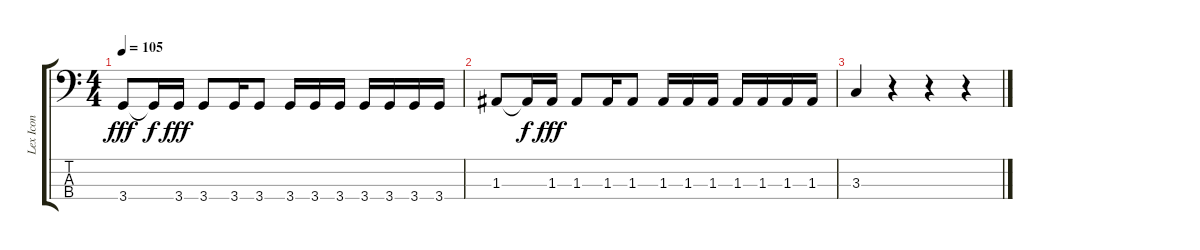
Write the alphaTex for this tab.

\track ("Lex Icon" "Lex Icon") {instrument electricbasspick}
\staff {score tabs}
\tuning (G2 D2 A1 E1) {hide}
\ts (4 4)
\tempo 105
\clef f4
\ks c
3.4.8{dy fff} 3.4{t}.16{dy f} 3.4.16{dy fff} 3.4.8 3.4.16 3.4.8 3.4.16 3.4.16 3.4.16 3.4.16 3.4.16 3.4.16 3.4.16 |
1.3.8 1.3{t}.16{dy f} 1.3.16{dy fff} 1.3.8 1.3.16 1.3.8 1.3.16 1.3.16 1.3.16 1.3.16 1.3.16 1.3.16 1.3.16 |
3.3.4 r.4 r.4 r.4
